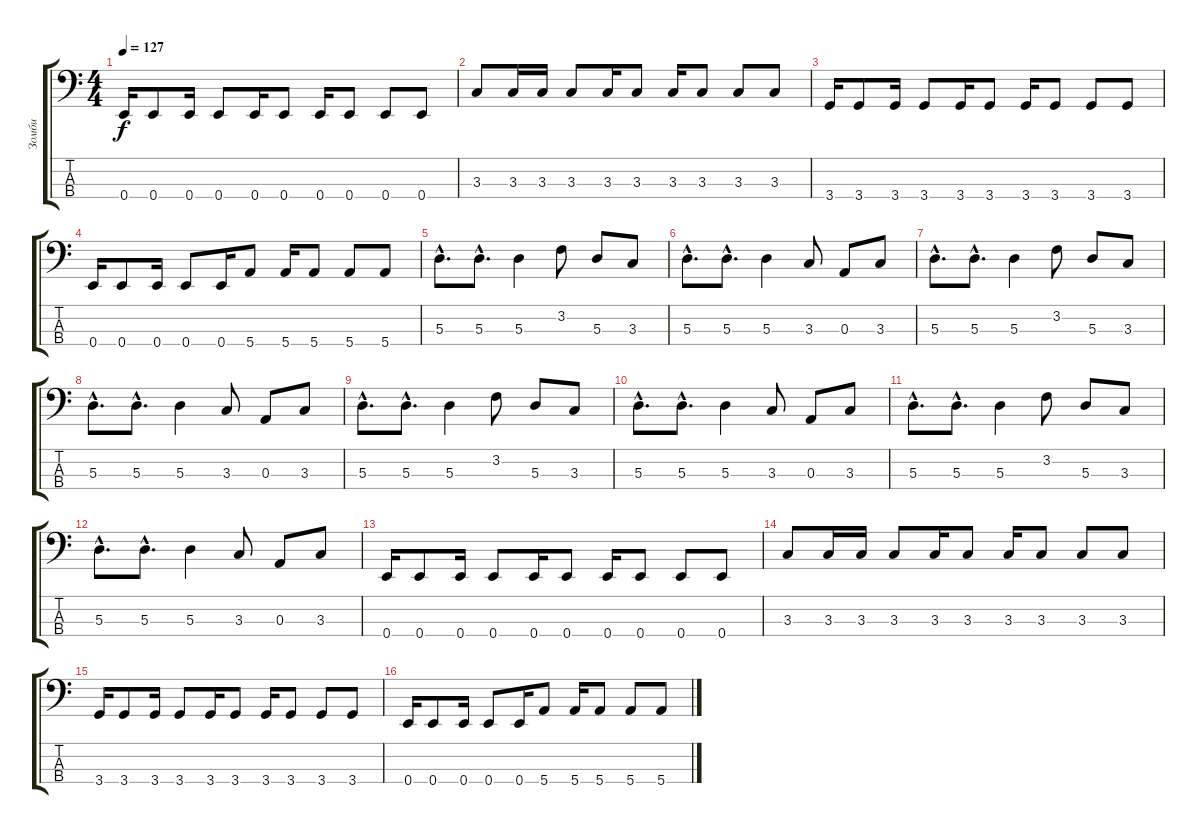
\track ("Зомби" "Зомби") {instrument electricbasspick}
\staff {score tabs}
\tuning (G2 D2 A1 E1) {hide}
\ts (4 4)
\tempo 127
\clef f4
\ks c
0.4.16{dy f} 0.4.8 0.4.16 0.4.8 0.4.16 0.4.8 0.4.16 0.4.8 0.4.8 0.4.8 |
3.3.8 3.3.16 3.3.16 3.3.8 3.3.16 3.3.8 3.3.16 3.3.8 3.3.8 3.3.8 |
3.4.16 3.4.8 3.4.16 3.4.8 3.4.16 3.4.8 3.4.16 3.4.8 3.4.8 3.4.8 |
0.4.16 0.4.8 0.4.16 0.4.8 0.4.16 5.4.8 5.4.16 5.4.8 5.4.8 5.4.8 |
5.3{hac}.8{d} 5.3{hac}.8{d} 5.3.4 3.2.8 5.3.8 3.3.8 |
5.3{hac}.8{d} 5.3{hac}.8{d} 5.3.4 3.3.8 0.3.8 3.3.8 |
5.3{hac}.8{d} 5.3{hac}.8{d} 5.3.4 3.2.8 5.3.8 3.3.8 |
5.3{hac}.8{d} 5.3{hac}.8{d} 5.3.4 3.3.8 0.3.8 3.3.8 |
5.3{hac}.8{d} 5.3{hac}.8{d} 5.3.4 3.2.8 5.3.8 3.3.8 |
5.3{hac}.8{d} 5.3{hac}.8{d} 5.3.4 3.3.8 0.3.8 3.3.8 |
5.3{hac}.8{d} 5.3{hac}.8{d} 5.3.4 3.2.8 5.3.8 3.3.8 |
5.3{hac}.8{d} 5.3{hac}.8{d} 5.3.4 3.3.8 0.3.8 3.3.8 |
0.4.16 0.4.8 0.4.16 0.4.8 0.4.16 0.4.8 0.4.16 0.4.8 0.4.8 0.4.8 |
3.3.8 3.3.16 3.3.16 3.3.8 3.3.16 3.3.8 3.3.16 3.3.8 3.3.8 3.3.8 |
3.4.16 3.4.8 3.4.16 3.4.8 3.4.16 3.4.8 3.4.16 3.4.8 3.4.8 3.4.8 |
0.4.16 0.4.8 0.4.16 0.4.8 0.4.16 5.4.8 5.4.16 5.4.8 5.4.8 5.4.8
